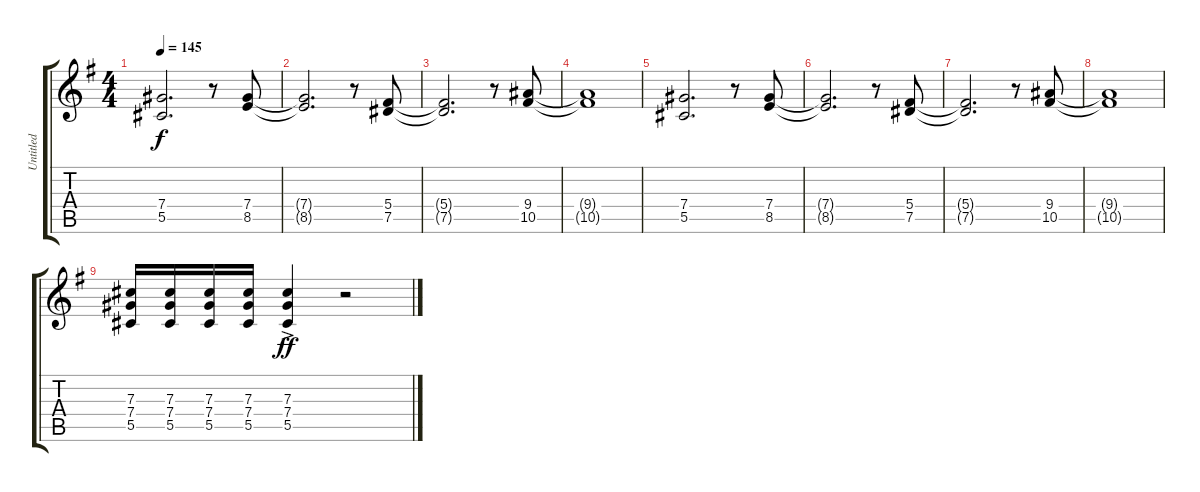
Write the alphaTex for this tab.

\track ("Untitled" "Untitled") {instrument overdrivenguitar}
\staff {score tabs}
\tuning (Eb4 Bb3 Gb3 Db3 Ab2 Eb2) {hide}
\ts (4 4)
\tempo 145
\clef g2
\ks g
(7.4 5.5).2{d dy f} r.8 (7.4 8.5).8 |
(7.4{t} 8.5{t}).2{d} r.8 (5.4 7.5).8 |
(5.4{t} 7.5{t}).2{d} r.8 (9.4 10.5).8 |
(9.4{t} 10.5{t}).1 |
(7.4 5.5).2{d} r.8 (7.4 8.5).8 |
(7.4{t} 8.5{t}).2{d} r.8 (5.4 7.5).8 |
(5.4{t} 7.5{t}).2{d} r.8 (9.4 10.5).8 |
(9.4{t} 10.5{t}).1 |
(7.3 7.4 5.5).16 (7.3 7.4 5.5).16 (7.3 7.4 5.5).16 (7.3 7.4 5.5).16 (7.3{ac} 7.4{ac} 5.5{ac}).4{dy ff} r.2
